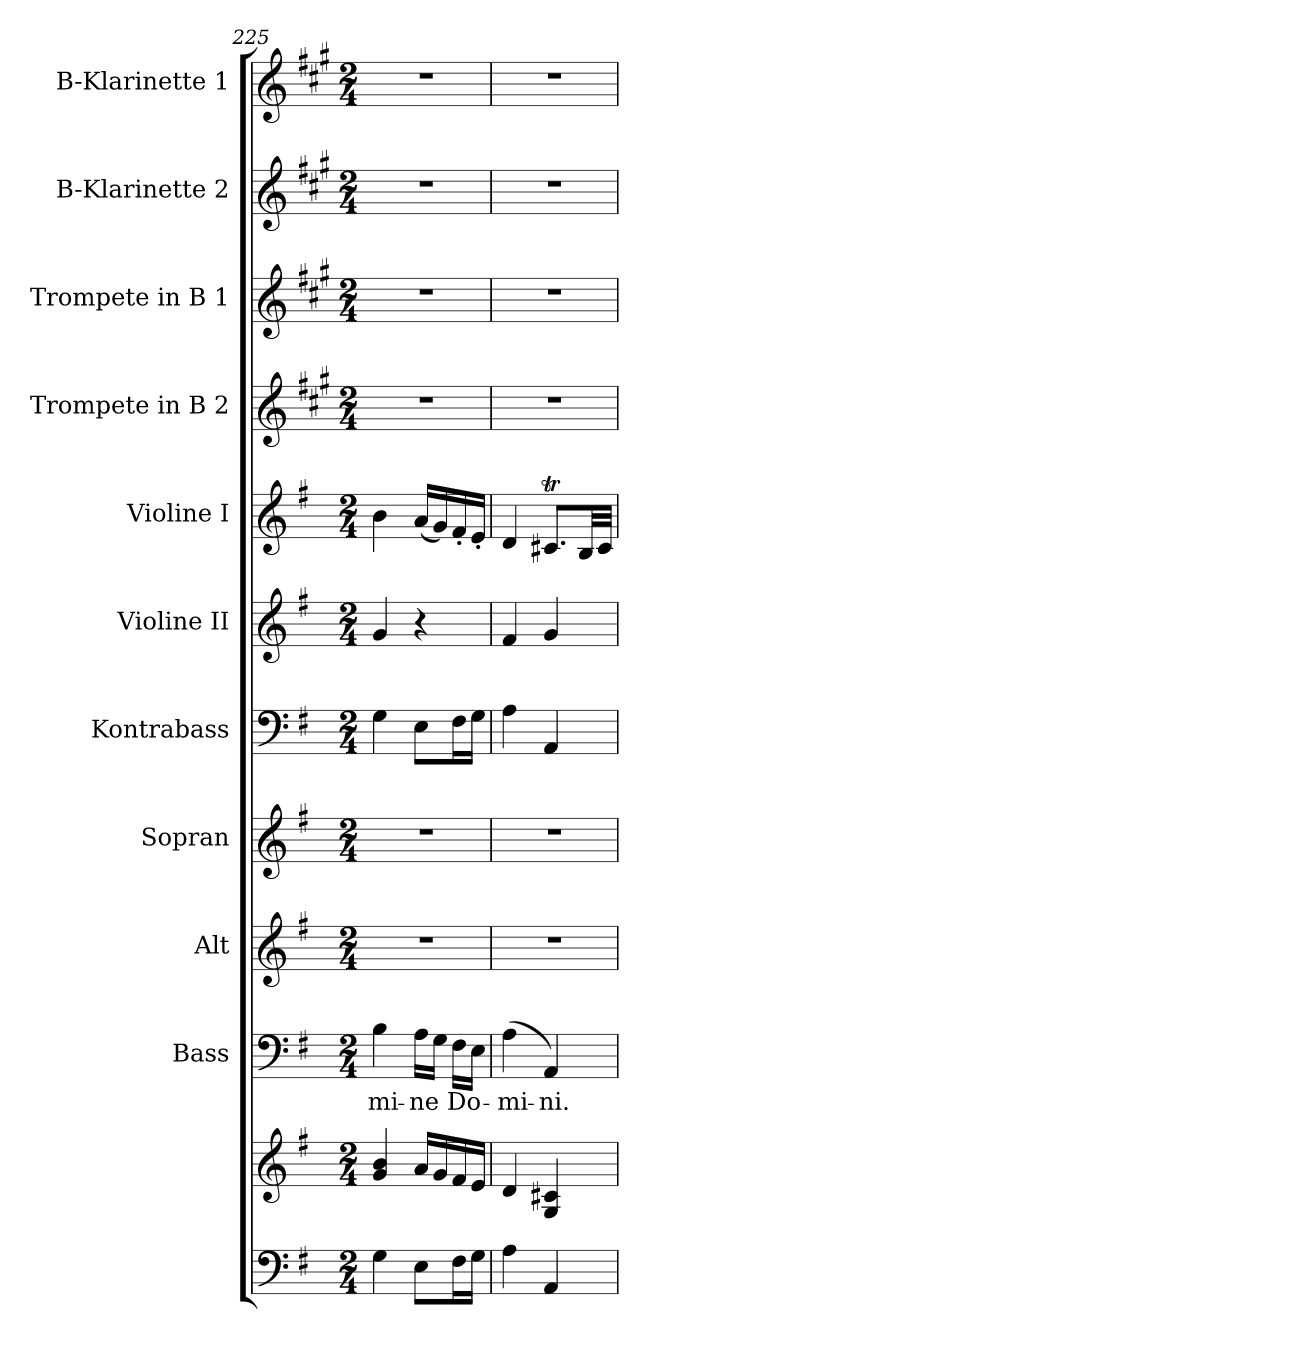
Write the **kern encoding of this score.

**kern	**kern	**kern	**text	**kern	**kern	**kern	**kern	**kern	**kern	**kern	**kern	**kern
*part11	*part11	*part10	*part10	*part9	*part8	*part7	*part6	*part5	*part4	*part3	*part2	*part1
*staff12	*staff11	*staff10	*staff10	*staff9	*staff8	*staff7	*staff6	*staff5	*staff4	*staff3	*staff2	*staff1
*	*	*I"Bass	*	*I"Alt	*I"Sopran	*I"Kontrabass	*I"Violine II	*I"Violine I	*I"Trompete in B 2	*I"Trompete in B 1	*I"B-Klarinette 2	*I"B-Klarinette 1
*	*	*I'B.	*	*I'A.	*I'S.	*I'Kb.	*I'Vl. II	*I'Vl. I	*I'Tr. 2	*I'Tr. 1	*I'B Kl. 2	*I'B Kl. 1
*clefF4	*clefG2	*clefF4	*	*clefG2	*clefG2	*clefF4	*clefG2	*clefG2	*clefG2	*clefG2	*clefG2	*clefG2
*	*	*	*	*	*	*ITrd7c12	*	*	*ITrd1c2	*ITrd1c2	*ITrd1c2	*ITrd1c2
*k[f#]	*k[f#]	*k[f#]	*	*k[f#]	*k[f#]	*k[f#]	*k[f#]	*k[f#]	*k[f#]	*k[f#]	*k[f#]	*k[f#]
*G:	*G:	*G:	*	*G:	*G:	*G:	*G:	*G:	*G:	*G:	*G:	*G:
*M2/4	*M2/4	*M2/4	*	*M2/4	*M2/4	*M2/4	*M2/4	*M2/4	*M2/4	*M2/4	*M2/4	*M2/4
=225	=225	=225	=225	=225	=225	=225	=225	=225	=225	=225	=225	=225
!	!	!	!LO:LY:b	!	!	!	!	!	!	!	!	!
4G\	4g/ 4b/	4B\	-mi-	2r	2r	4GG\	4g/	4b\	2r	2r	2r	2r
!	!	!	!LO:LY:b	!	!	!	!	!	!	!	!	!
8E\L	16a/LL	16A\LL	-ne	.	.	8EE\L	4r	(<16a/LL	.	.	.	.
.	16g/	16G\JJ	.	.	.	.	.	16g/)	.	.	.	.
!	!	!	!LO:LY:b	!	!	!	!	!	!	!	!	!
16F#\L	16f#/	16F#\LL	Do-	.	.	16FF#\L	.	16f#'</	.	.	.	.
16G\JJ	16e/JJ	16E\JJ	.	.	.	16GG\JJ	.	16e'</JJ	.	.	.	.
!!LO:PB:g=z
=226	=226	=226	=226	=226	=226	=226	=226	=226	=226	=226	=226	=226
!	!	!	!LO:LY:b	!	!	!	!	!	!	!	!	!
4A\	4d/	(>4A\	-mi-	2r	2r	4AA\	4f#/	4d/	2r	2r	2r	2r
!	!	!	!LO:LY:b	!	!	!	!	!	!	!	!	!
4AA/	4G/ 4c#X/	4AA/)	-ni.	.	.	4AAA/	4g/	8.c#Xt/L	.	.	.	.
.	.	.	.	.	.	.	.	32B/LL	.	.	.	.
.	.	.	.	.	.	.	.	32c#/JJJ	.	.	.	.
=	=	=	=	=	=	=	=	=	=	=	=	=
*-	*-	*-	*-	*-	*-	*-	*-	*-	*-	*-	*-	*-
